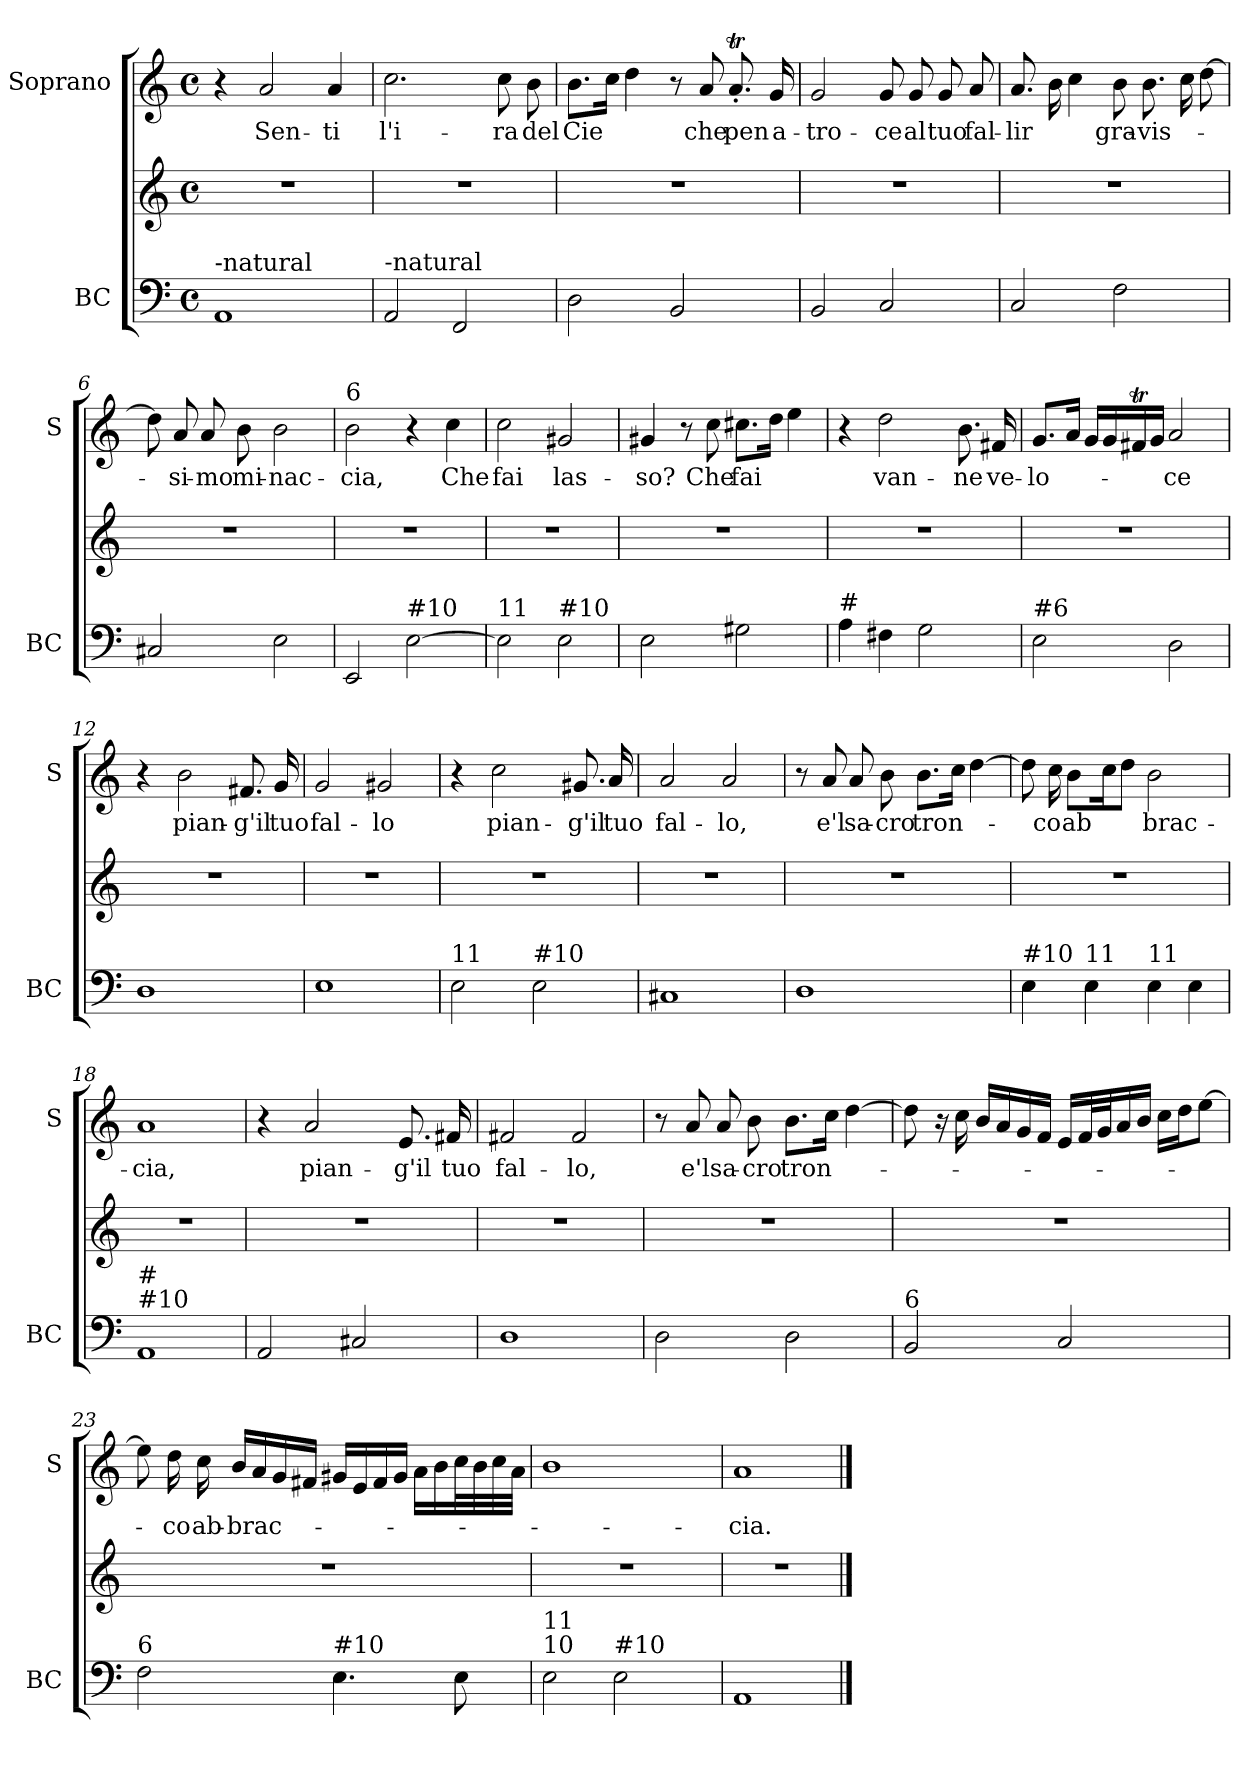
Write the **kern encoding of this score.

**kern	**kern	**kern	**text
*part2	*part2	*part1	*part1
*staff3	*staff2	*staff1	*staff1
*I"BC	*	*I"Soprano	*
*I'BC	*	*I'S	*
*clefF4	*clefG2	*clefG2	*
*k[]	*k[]	*k[]	*
*C:	*C:	*C:	*
*M4/4	*M4/4	*M4/4	*
*met(c)	*met(c)	*met(c)	*
=1	=1	=1	=1
!LO:TX:a:t=-natural	!	!	!
1AA	1r	4r	.
!	!	!	!LO:LY:b
.	.	2a/	Sen-
!	!	!	!LO:LY:b
.	.	4a/	-ti
=2	=2	=2	=2
!LO:TX:a:t=-natural	!	!	!
!	!	!	!LO:LY:b
2AA/	1r	2.cc\	l'i-
2FF/	.	.	.
!	!	!	!LO:LY:b
.	.	8cc\	-ra
!	!	!	!LO:LY:b
.	.	8b\	del
=3	=3	=3	=3
!	!	!	!LO:LY:b
2D\	1r	8.b\L	Cie
.	.	16cc\Jk	.
.	.	4dd\	.
2BB/	.	8r	.
!	!	!	!LO:LY:b
.	.	8a/	che
!	!	!	!LO:LY:b
.	.	8.aT'</	pen
!	!	!	!LO:LY:b
.	.	16g/	a-
!!LO:LB:g=z
=4	=4	=4	=4
!	!	!	!LO:LY:b
2BB/	1r	2g/	-tro-
!	!	!	!LO:LY:b
2C/	.	8g/	-ce
!	!	!	!LO:LY:b
.	.	8g/	al
!	!	!	!LO:LY:b
.	.	8g/	tuo
!	!	!	!LO:LY:b
.	.	8a/	fal-
=5	=5	=5	=5
!	!	!	!LO:LY:b
2C/	1r	8.a/	-lir
.	.	16b\	.
.	.	4cc\	.
!	!	!	!LO:LY:b
2F\	.	8b\	gra-
!	!	!	!LO:LY:b
.	.	8.b\	-vis-
.	.	16cc\	.
.	.	[8dd\	.
=6	=6	=6	=6
2C#X/	1r	8dd\]	.
!	!	!	!LO:LY:b
.	.	8a/	-si-
!	!	!	!LO:LY:b
.	.	8a/	-mo
!	!	!	!LO:LY:b
.	.	8b\	mi-
!	!	!	!LO:LY:b
2E\	.	2b\	-nac-
=7	=7	=7	=7
!	!	!LO:TX:a:t=6	!
!	!	!	!LO:LY:b
2EE/	1r	2b\	-cia,
!LO:TX:a:t=#10	!	!	!
[2E\	.	4r	.
!	!	!	!LO:LY:b
.	.	4cc\	Che
!!LO:LB:g=z
=8	=8	=8	=8
!LO:TX:a:t=11	!	!	!
!	!	!	!LO:LY:b
2E\]	1r	2cc\	fai
!LO:TX:a:t=#10	!	!	!
!	!	!	!LO:LY:b
2E\	.	2g#X/	las-
=9	=9	=9	=9
!	!	!	!LO:LY:b
2E\	1r	4g#X/	-so?
.	.	8r	.
!	!	!	!LO:LY:b
.	.	8cc\	Che
!	!	!	!LO:LY:b
2G#X\	.	8.cc#X\L	fai
.	.	16dd\Jk	.
.	.	4ee\	.
=10	=10	=10	=10
!LO:TX:a:t=#	!	!	!
4A\	1r	4r	.
!	!	!	!LO:LY:b
4F#X\	.	2dd\	van-
2G\	.	.	.
!	!	!	!LO:LY:b
.	.	8.b\	-ne
!	!	!	!LO:LY:b
.	.	16f#X/	ve-
=11	=11	=11	=11
!LO:TX:a:t=#6	!	!	!
!	!	!	!LO:LY:b
2E\	1r	8.g/L	-lo-
.	.	16a/Jk	.
.	.	16g/LL	.
.	.	16g/	.
.	.	16f#Xt/	.
.	.	16g/JJ	.
!	!	!	!LO:LY:b
2D\	.	2a/	-ce
!!LO:PB:g=z
=12	=12	=12	=12
1D	1r	4r	.
!	!	!	!LO:LY:b
.	.	2b\	pian-
!	!	!	!LO:LY:b
.	.	8.f#X/	-g'il
!	!	!	!LO:LY:b
.	.	16g/	tuo
=13	=13	=13	=13
!	!	!	!LO:LY:b
1E	1r	2g/	fal-
!	!	!	!LO:LY:b
.	.	2g#X/	-lo
=14	=14	=14	=14
!LO:TX:a:t=11	!	!	!
2E\	1r	4r	.
!	!	!	!LO:LY:b
.	.	2cc\	pian-
!LO:TX:a:t=#10	!	!	!
2E\	.	.	.
!	!	!	!LO:LY:b
.	.	8.g#X/	-g'il
!	!	!	!LO:LY:b
.	.	16a/	tuo
=15	=15	=15	=15
!	!	!	!LO:LY:b
1C#X	1r	2a/	fal-
!	!	!	!LO:LY:b
.	.	2a/	-lo,
!!LO:LB:g=z
=16	=16	=16	=16
1D	1r	8r	.
!	!	!	!LO:LY:b
.	.	8a/	e'l
!	!	!	!LO:LY:b
.	.	8a/	sa-
!	!	!	!LO:LY:b
.	.	8b\	-cro
!	!	!	!LO:LY:b
.	.	8.b\L	tron-
.	.	16cc\Jk	.
.	.	[4dd\	.
=17	=17	=17	=17
!LO:TX:a:t=#10	!	!	!
4E\	1r	8dd\]	.
!	!	!	!LO:LY:b
.	.	16cc\	-co
!	!	!	!LO:LY:b
.	.	8b\L	ab
!LO:TX:a:t=11	!	!	!
4E\	.	.	.
.	.	16cc\k	.
.	.	8dd\J	.
!LO:TX:a:t=11	!	!	!
!	!	!	!LO:LY:b
4E\	.	2b\	brac-
4E\	.	.	.
=18	=18	=18	=18
!LO:TX:a:t=#10	!	!	!
!LO:TX:a:t=#	!	!	!
!	!	!	!LO:LY:b
1AA	1r	1a	-cia,
=19	=19	=19	=19
2AA/	1r	4r	.
!	!	!	!LO:LY:b
.	.	2a/	pian-
2C#X/	.	.	.
!	!	!	!LO:LY:b
.	.	8.e/	-g'il
!	!	!	!LO:LY:b
.	.	16f#X/	tuo
!!LO:LB:g=z
=20	=20	=20	=20
!	!	!	!LO:LY:b
1D	1r	2f#X/	fal-
!	!	!	!LO:LY:b
.	.	2f#/	-lo,
=21	=21	=21	=21
2D\	1r	8r	.
!	!	!	!LO:LY:b
.	.	8a/	e'l
!	!	!	!LO:LY:b
.	.	8a/	sa-
!	!	!	!LO:LY:b
.	.	8b\	-cro
!	!	!	!LO:LY:b
2D\	.	8.b\L	tron-
.	.	16cc\Jk	.
.	.	[4dd\	.
=22	=22	=22	=22
!LO:TX:a:t=6	!	!	!
2BB/	1r	8dd\]	.
.	.	16r	.
.	.	16cc\	.
.	.	16b/LL	.
.	.	16a/	.
.	.	16g/	.
.	.	16f/JJ	.
2C/	.	16e/LL	.
.	.	32f/L	.
.	.	32g/J	.
.	.	16a/	.
.	.	16b/JJ	.
.	.	16cc\LL	.
.	.	16dd\J	.
.	.	[8ee\J	.
!!LO:LB:g=z
=23	=23	=23	=23
!LO:TX:a:t=6	!	!	!
2F\	1r	8ee\]	.
!	!	!	!LO:LY:b
.	.	16dd\	-co
!	!	!	!LO:LY:b
.	.	16cc\	ab-
!	!	!	!LO:LY:b
.	.	16b/LL	-brac-
.	.	16a/	.
.	.	16g/	.
.	.	16f#X/JJ	.
!LO:TX:a:t=#10	!	!	!
4.E\	.	16g#X/LL	.
.	.	16e/	.
.	.	16f#/	.
.	.	16g#/JJ	.
.	.	16a\LL	.
.	.	16b\	.
8E\	.	32cc\L	.
.	.	32b\	.
.	.	32cc\	.
.	.	32a\JJJ	.
=24	=24	=24	=24
!LO:TX:a:t=10	!	!	!
!LO:TX:a:t=11	!	!	!
2E\	1r	1b	.
!LO:TX:a:t=#10	!	!	!
2E\	.	.	.
=25	=25	=25	=25
!	!	!	!LO:LY:b
1AA	1r	1a	-cia.
==	==	==	==
*-	*-	*-	*-
